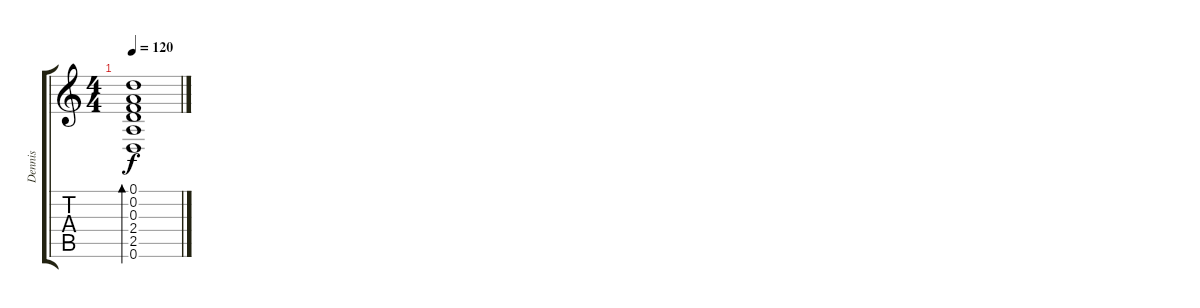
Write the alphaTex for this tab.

\track ("Dennis" "Dennis") {instrument distortionguitar}
\staff {score tabs}
\tuning (D4 A3 F3 C3 G2 D2) {hide}
\ts (4 4)
\tempo 120
\clef g2
\ks c
(0.1 0.2 0.3 2.4 2.5 0.6).1{bd 480 dy f}
